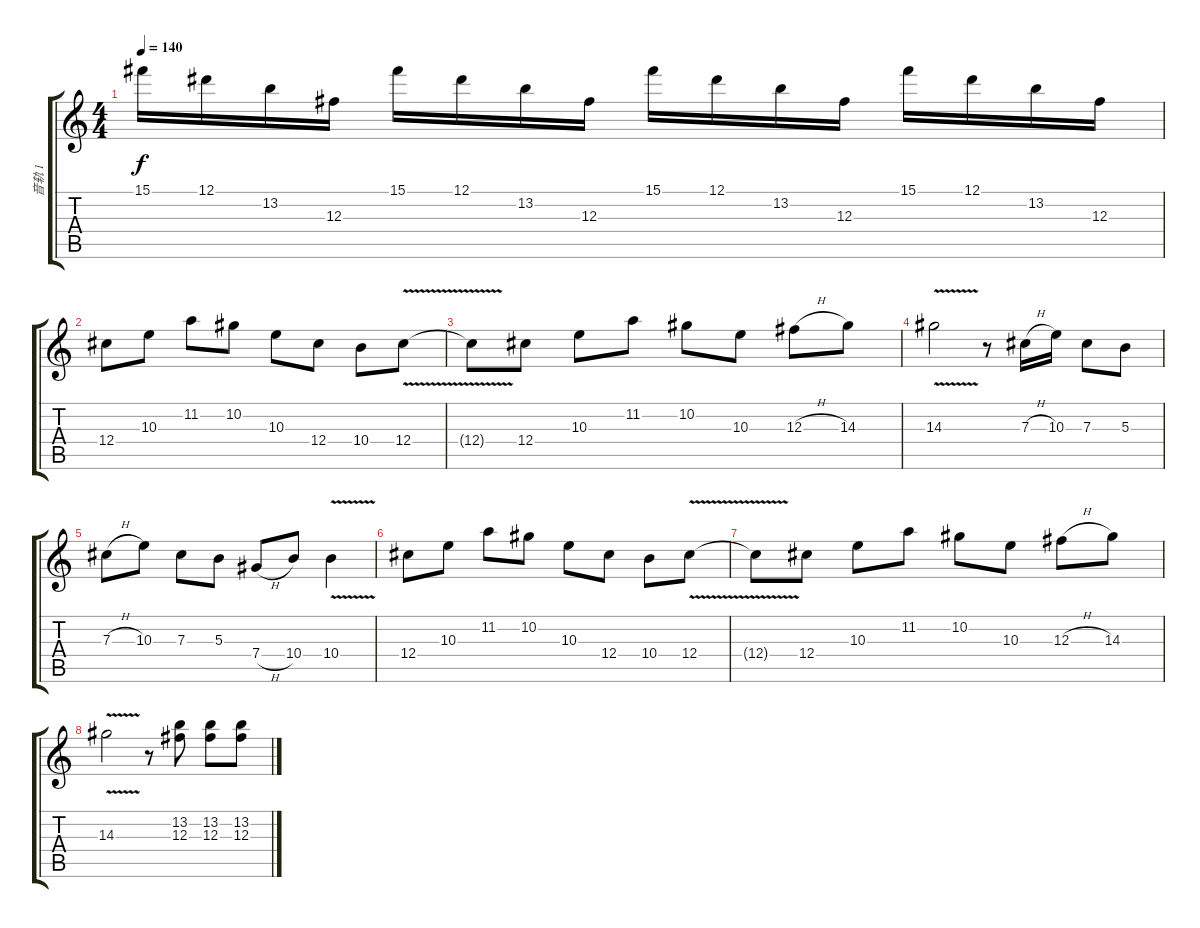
\track ("音轨 1" "音轨 1") {instrument distortionguitar}
\staff {score tabs}
\tuning (Eb4 Bb3 Gb3 Db3 Ab2 Eb2) {hide}
\ts (4 4)
\tempo 140
\clef g2
\ks c
15.1.16{dy f} 12.1.16 13.2.16 12.3.16 15.1.16 12.1.16 13.2.16 12.3.16 15.1.16 12.1.16 13.2.16 12.3.16 15.1.16 12.1.16 13.2.16 12.3.16 |
12.4.8 10.3.8 11.2.8 10.2.8 10.3.8 12.4.8 10.4.8 12.4{v}.8 |
12.4{t}.8 12.4.8 10.3.8 11.2.8 10.2.8 10.3.8 12.3{h}.8 14.3.8 |
14.3{v}.2 r.8 7.3{h}.16 10.3.16 7.3.8 5.3.8 |
7.3{h}.8 10.3.8 7.3.8 5.3.8 7.4{h}.8 10.4.8 10.4{v}.4 |
12.4.8 10.3.8 11.2.8 10.2.8 10.3.8 12.4.8 10.4.8 12.4{v}.8 |
12.4{t}.8 12.4.8 10.3.8 11.2.8 10.2.8 10.3.8 12.3{h}.8 14.3.8 |
14.3{v}.2 r.8 (13.2 12.3).8 (13.2 12.3).8 (13.2 12.3).8
